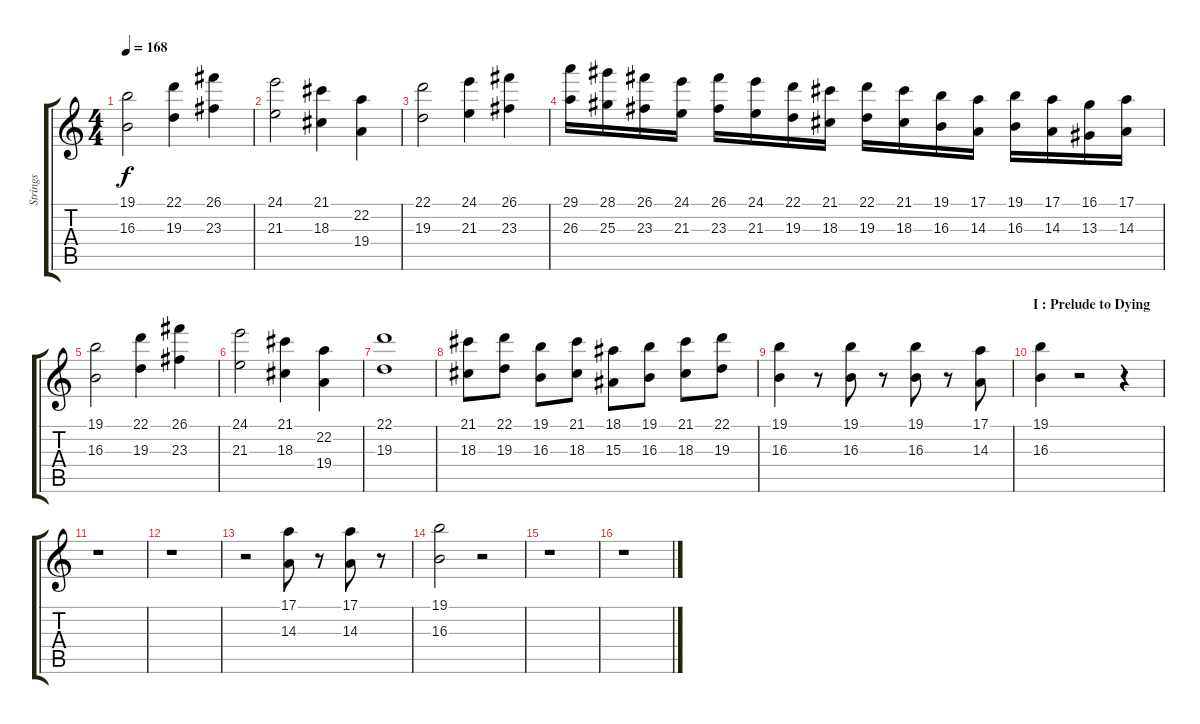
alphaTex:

\track ("Strings" "Strings") {instrument stringensemble1}
\staff {score tabs}
\tuning (E4 B3 G3 D3 A2 E2) {hide}
\ts (4 4)
\section ("" "")
\tempo 168
\clef g2
\ks c
(19.1 16.3).2{dy f} (22.1 19.3).4 (26.1 23.3).4 |
(24.1 21.3).2 (21.1 18.3).4 (22.2 19.4).4 |
(22.1 19.3).2 (24.1 21.3).4 (26.1 23.3).4 |
(29.1 26.3).16 (28.1 25.3).16 (26.1 23.3).16 (24.1 21.3).16 (26.1 23.3).16 (24.1 21.3).16 (22.1 19.3).16 (21.1 18.3).16 (22.1 19.3).16 (21.1 18.3).16 (19.1 16.3).16 (17.1 14.3).16 (19.1 16.3).16 (17.1 14.3).16 (16.1 13.3).16 (17.1 14.3).16 |
\section ("" "")
(19.1 16.3).2 (22.1 19.3).4 (26.1 23.3).4 |
(24.1 21.3).2 (21.1 18.3).4 (22.2 19.4).4 |
(22.1 19.3).1 |
(21.1 18.3).8 (22.1 19.3).8 (19.1 16.3).8 (21.1 18.3).8 (18.1 15.3).8 (19.1 16.3).8 (21.1 18.3).8 (22.1 19.3).8 |
(19.1 16.3).4 r.8 (19.1 16.3).8 r.8 (19.1 16.3).8 r.8 (17.1 14.3).8 |
\section ("" "I : Prelude to Dying")
(19.1 16.3).4 r.2 r.4 |
r.1 |
r.1 |
r.2 (17.1 14.3).8 r.8 (17.1 14.3).8 r.8 |
(19.1 16.3).2 r.2 |
r.1 |
r.1
